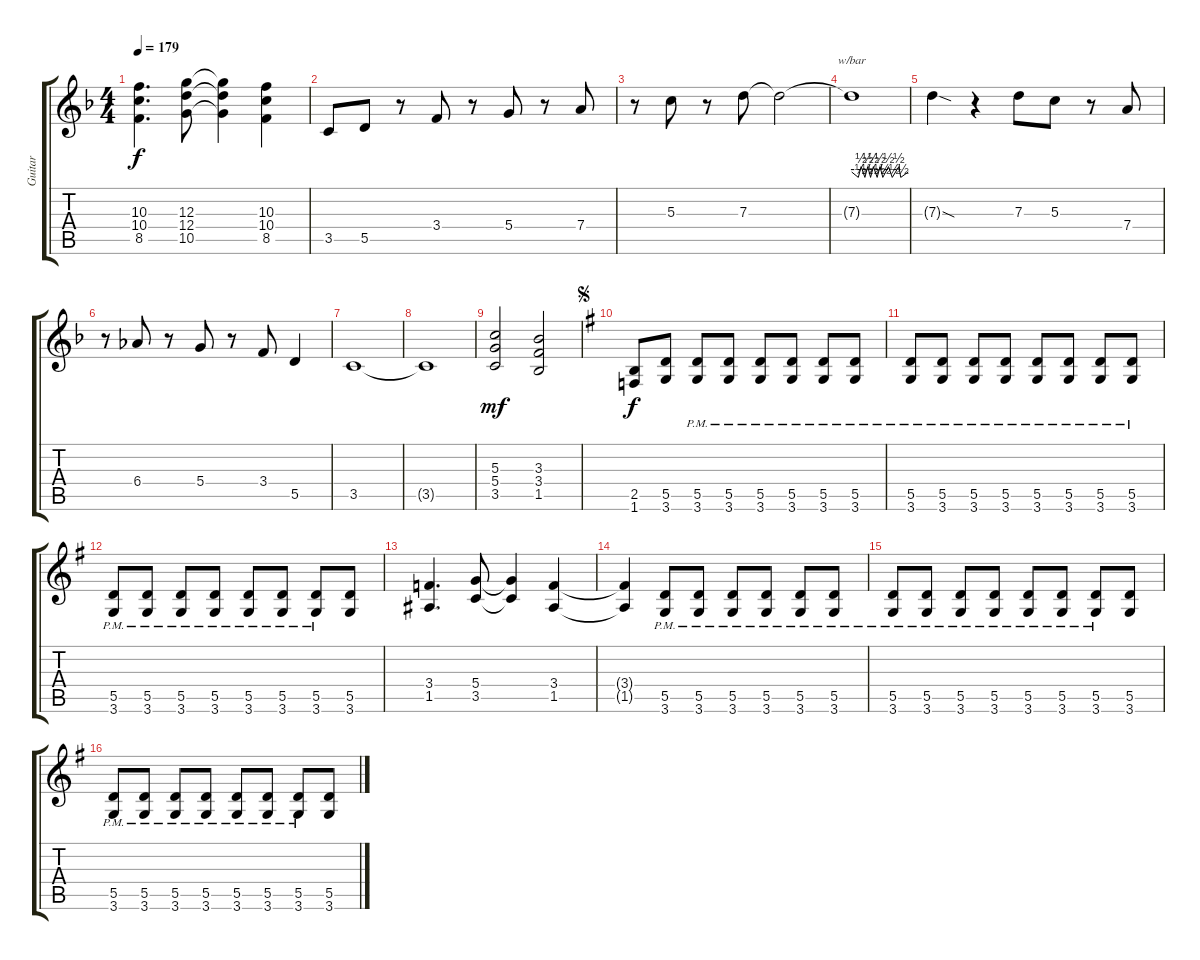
\track ("Guitar" "Guitar") {instrument overdrivenguitar}
\staff {score tabs}
\tuning (E4 B3 G3 D3 A2 E2) {hide}
\ts (4 4)
\tempo 179
\clef g2
\ks dminor
(10.3 10.4 8.5).4{d dy f} (12.3 12.4 10.5).8 (12.3{t} 12.4{t} 10.5{t}).4 (10.3 10.4 8.5).4 |
3.5.8 5.5.8 r.8 3.4.8 r.8 5.4.8 r.8 7.4.8 |
r.8 5.3.8 r.8 7.3.8 7.3{t}.2 |
7.3{t}.1{tbe (custom default 0 0 7 -2 10 2 14 -2 17 2 20 -2 23 2 27 -2 30 2 33 -2 39 2 43 -2 50 2 52 -2 60 0)} |
7.3{sod t}.4 r.4 7.3.8 5.3.8 r.8 7.4.8 |
r.8 6.4.8 r.8 5.4.8 r.8 3.4.8 5.5.4 |
3.5.1 |
3.5{t}.1 |
(5.3 5.4 3.5).2{dy mf} (3.3 3.4 1.5).2 |
\jump segno
\ks g
(2.5 1.6).8{dy f} (5.5 3.6).8 (5.5{pm} 3.6{pm}).8 (5.5{pm} 3.6{pm}).8 (5.5{pm} 3.6{pm}).8 (5.5{pm} 3.6{pm}).8 (5.5{pm} 3.6{pm}).8 (5.5{pm} 3.6{pm}).8 |
(5.5{pm} 3.6{pm}).8 (5.5{pm} 3.6{pm}).8 (5.5{pm} 3.6{pm}).8 (5.5{pm} 3.6{pm}).8 (5.5{pm} 3.6{pm}).8 (5.5{pm} 3.6{pm}).8 (5.5{pm} 3.6{pm}).8 (5.5{pm} 3.6{pm}).8 |
(5.5{pm} 3.6{pm}).8 (5.5{pm} 3.6{pm}).8 (5.5{pm} 3.6{pm}).8 (5.5{pm} 3.6{pm}).8 (5.5{pm} 3.6{pm}).8 (5.5{pm} 3.6{pm}).8 (5.5{pm} 3.6{pm}).8 (5.5 3.6).8 |
(3.4 1.5).4{d} (5.4 3.5).8 (5.4{t} 3.5{t}).4 (3.4 1.5).4 |
(3.4{t} 1.5{t}).4 (5.5{pm} 3.6{pm}).8 (5.5{pm} 3.6{pm}).8 (5.5{pm} 3.6{pm}).8 (5.5{pm} 3.6{pm}).8 (5.5{pm} 3.6{pm}).8 (5.5{pm} 3.6{pm}).8 |
(5.5{pm} 3.6{pm}).8 (5.5{pm} 3.6{pm}).8 (5.5{pm} 3.6{pm}).8 (5.5{pm} 3.6{pm}).8 (5.5{pm} 3.6{pm}).8 (5.5{pm} 3.6{pm}).8 (5.5{pm} 3.6{pm}).8 (5.5 3.6).8 |
(5.5{pm} 3.6{pm}).8 (5.5{pm} 3.6{pm}).8 (5.5{pm} 3.6{pm}).8 (5.5{pm} 3.6{pm}).8 (5.5{pm} 3.6{pm}).8 (5.5{pm} 3.6{pm}).8 (5.5{pm} 3.6{pm}).8 (5.5 3.6).8
